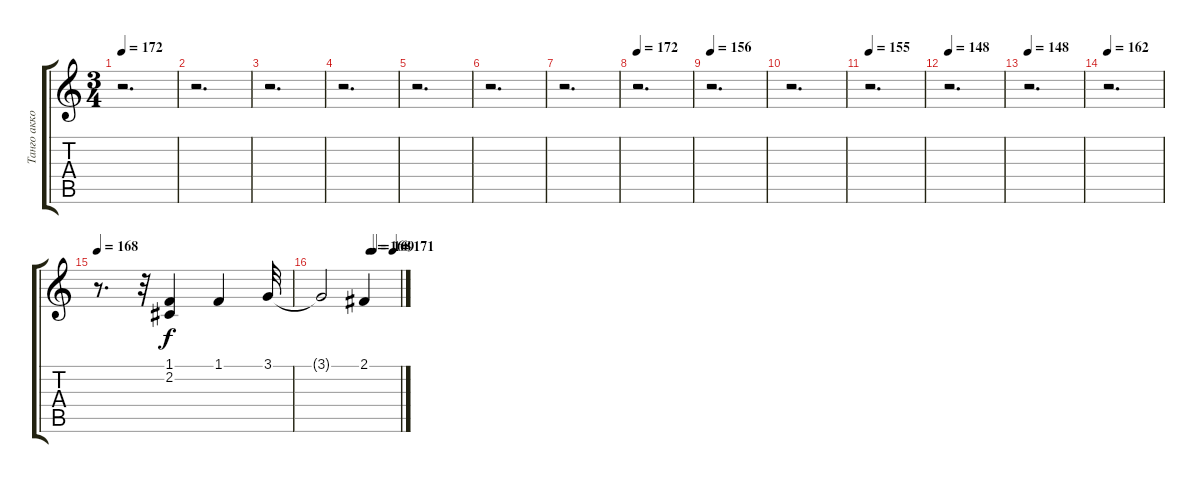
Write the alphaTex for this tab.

\track ("Танго аккордеон" "Танго акко") {instrument tangoaccordion}
\staff {score tabs}
\tuning (E4 B3 G3 D3 A2 E2) {hide}
\ts (3 4)
\tempo 172
\clef g2
\ks c
r.2{d dy f} |
r.2{d} |
r.2{d} |
r.2{d} |
r.2{d} |
r.2{d} |
r.2{d} |
\tempo 172
r.2{d} |
\tempo 156
r.2{d} |
r.2{d} |
\tempo 155
r.2{d} |
\tempo 148
r.2{d} |
\tempo 148
r.2{d} |
\tempo 162
r.2{d} |
\tempo 168
r.8{d} r.32 (1.1 2.2).4 1.1.4 3.1.32 |
\tempo (168 0.625)
\tempo (169 0.6666666666666666)
\tempo (171 0.9166666666666666)
3.1{t}.2 2.1.4
